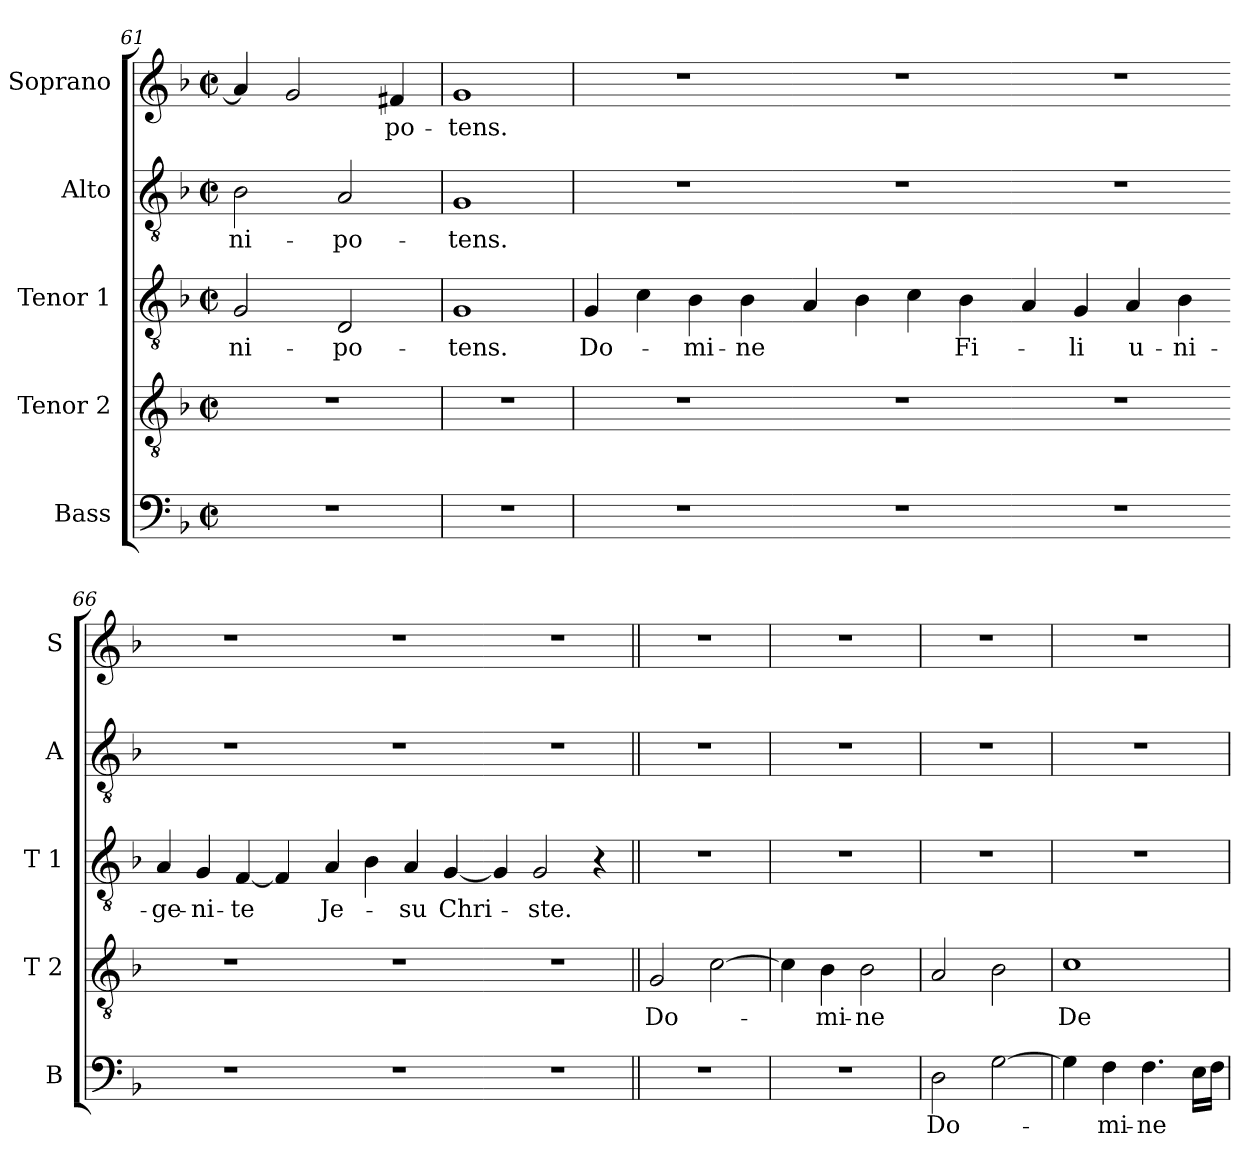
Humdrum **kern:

**kern	**text	**kern	**text	**kern	**text	**kern	**text	**kern	**text
*part5	*part5	*part4	*part4	*part3	*part3	*part2	*part2	*part1	*part1
*staff5	*staff5	*staff4	*staff4	*staff3	*staff3	*staff2	*staff2	*staff1	*staff1
*I"Bass	*	*I"Tenor 2	*	*I"Tenor 1	*	*I"Alto	*	*I"Soprano	*
*I'B	*	*I'T 2	*	*I'T 1	*	*I'A	*	*I'S	*
*clefF4	*	*clefGv2	*	*clefGv2	*	*clefGv2	*	*clefG2	*
*k[b-]	*	*k[b-]	*	*k[b-]	*	*k[b-]	*	*k[b-]	*
*F:	*	*F:	*	*F:	*	*F:	*	*F:	*
*M2/2	*	*M2/2	*	*M2/2	*	*M2/2	*	*M2/2	*
*met(c|)	*	*met(c|)	*	*met(c|)	*	*met(c|)	*	*met(c|)	*
=61	=61	=61	=61	=61	=61	=61	=61	=61	=61
!	!	!	!	!	!LO:LY:b	!	!	!	!
!	!	!	!	!	!	!	!LO:LY:b	!	!
1r	.	1r	.	2G/	-ni-	2B-\	-ni-	4a/]	.
.	.	.	.	.	.	.	.	2g/	.
!	!	!	!	!	!LO:LY:b	!	!	!	!
!	!	!	!	!	!	!	!LO:LY:b	!	!
.	.	.	.	2D/	-po-	2A/	-po-	.	.
!	!	!	!	!	!	!	!	!	!LO:LY:b
.	.	.	.	.	.	.	.	4f#X/	-po-
=62	=62	=62	=62	=62	=62	=62	=62	=62	=62
!	!	!	!	!	!LO:LY:b	!	!	!	!
!	!	!	!	!	!	!	!LO:LY:b	!	!
!	!	!	!	!	!	!	!	!	!LO:LY:b
1r	.	1r	.	1G	-tens.	1G	-tens.	1g	-tens.
!!LO:LB:g=z
=63	=63	=63	=63	=63	=63	=63	=63	=63	=63
!	!	!	!	!	!LO:LY:b	!	!	!	!
1r	.	1r	.	4G/	Do-	1r	.	1r	.
.	.	.	.	4c\	.	.	.	.	.
!	!	!	!	!	!LO:LY:b	!	!	!	!
.	.	.	.	4B-\	-mi-	.	.	.	.
!	!	!	!	!	!LO:LY:b	!	!	!	!
.	.	.	.	4B-\	-ne	.	.	.	.
=64-	=64-	=64-	=64-	=64-	=64-	=64-	=64-	=64-	=64-
1r	.	1r	.	4A/	.	1r	.	1r	.
.	.	.	.	4B-\	.	.	.	.	.
.	.	.	.	4c\	.	.	.	.	.
!	!	!	!	!	!LO:LY:b	!	!	!	!
.	.	.	.	4B-\	Fi-	.	.	.	.
=65-	=65-	=65-	=65-	=65-	=65-	=65-	=65-	=65-	=65-
1r	.	1r	.	4A/	.	1r	.	1r	.
!	!	!	!	!	!LO:LY:b	!	!	!	!
.	.	.	.	4G/	-li	.	.	.	.
!	!	!	!	!	!LO:LY:b	!	!	!	!
.	.	.	.	4A/	u-	.	.	.	.
!	!	!	!	!	!LO:LY:b	!	!	!	!
.	.	.	.	4B-\	-ni-	.	.	.	.
=66-	=66-	=66-	=66-	=66-	=66-	=66-	=66-	=66-	=66-
!	!	!	!	!	!LO:LY:b	!	!	!	!
1r	.	1r	.	4A/	-ge-	1r	.	1r	.
!	!	!	!	!	!LO:LY:b	!	!	!	!
.	.	.	.	4G/	-ni-	.	.	.	.
!	!	!	!	!	!LO:LY:b	!	!	!	!
.	.	.	.	[4F/	-te	.	.	.	.
.	.	.	.	4F/]	.	.	.	.	.
=67-	=67-	=67-	=67-	=67-	=67-	=67-	=67-	=67-	=67-
!	!	!	!	!	!LO:LY:b	!	!	!	!
1r	.	1r	.	4A/	Je-	1r	.	1r	.
.	.	.	.	4B-\	.	.	.	.	.
!	!	!	!	!	!LO:LY:b	!	!	!	!
.	.	.	.	4A/	-su	.	.	.	.
!	!	!	!	!	!LO:LY:b	!	!	!	!
.	.	.	.	[4G/	Chri-	.	.	.	.
=68-	=68-	=68-	=68-	=68-	=68-	=68-	=68-	=68-	=68-
1r	.	1r	.	4G/]	.	1r	.	1r	.
!	!	!	!	!	!LO:LY:b	!	!	!	!
.	.	.	.	2G/	-ste.	.	.	.	.
.	.	.	.	4r	.	.	.	.	.
=69||	=69||	=69||	=69||	=69||	=69||	=69||	=69||	=69||	=69||
!	!	!	!LO:LY:b	!	!	!	!	!	!
1r	.	2G/	Do-	1r	.	1r	.	1r	.
.	.	[2c\	.	.	.	.	.	.	.
!!LO:LB:g=z
=70	=70	=70	=70	=70	=70	=70	=70	=70	=70
1r	.	4c\]	.	1r	.	1r	.	1r	.
!	!	!	!LO:LY:b	!	!	!	!	!	!
.	.	4B-\	-mi-	.	.	.	.	.	.
!	!	!	!LO:LY:b	!	!	!	!	!	!
.	.	2B-\	-ne	.	.	.	.	.	.
=71	=71	=71	=71	=71	=71	=71	=71	=71	=71
!	!LO:LY:b	!	!	!	!	!	!	!	!
2D\	Do-	2A/	.	1r	.	1r	.	1r	.
[2G\	.	2B-\	.	.	.	.	.	.	.
=72	=72	=72	=72	=72	=72	=72	=72	=72	=72
!	!	!	!LO:LY:b	!	!	!	!	!	!
4G\]	.	1c	De-	1r	.	1r	.	1r	.
!	!LO:LY:b	!	!	!	!	!	!	!	!
4F\	-mi-	.	.	.	.	.	.	.	.
!	!LO:LY:b	!	!	!	!	!	!	!	!
4.F\	-ne	.	.	.	.	.	.	.	.
16E\LL	.	.	.	.	.	.	.	.	.
16F\JJ	.	.	.	.	.	.	.	.	.
=	=	=	=	=	=	=	=	=	=
*-	*-	*-	*-	*-	*-	*-	*-	*-	*-
